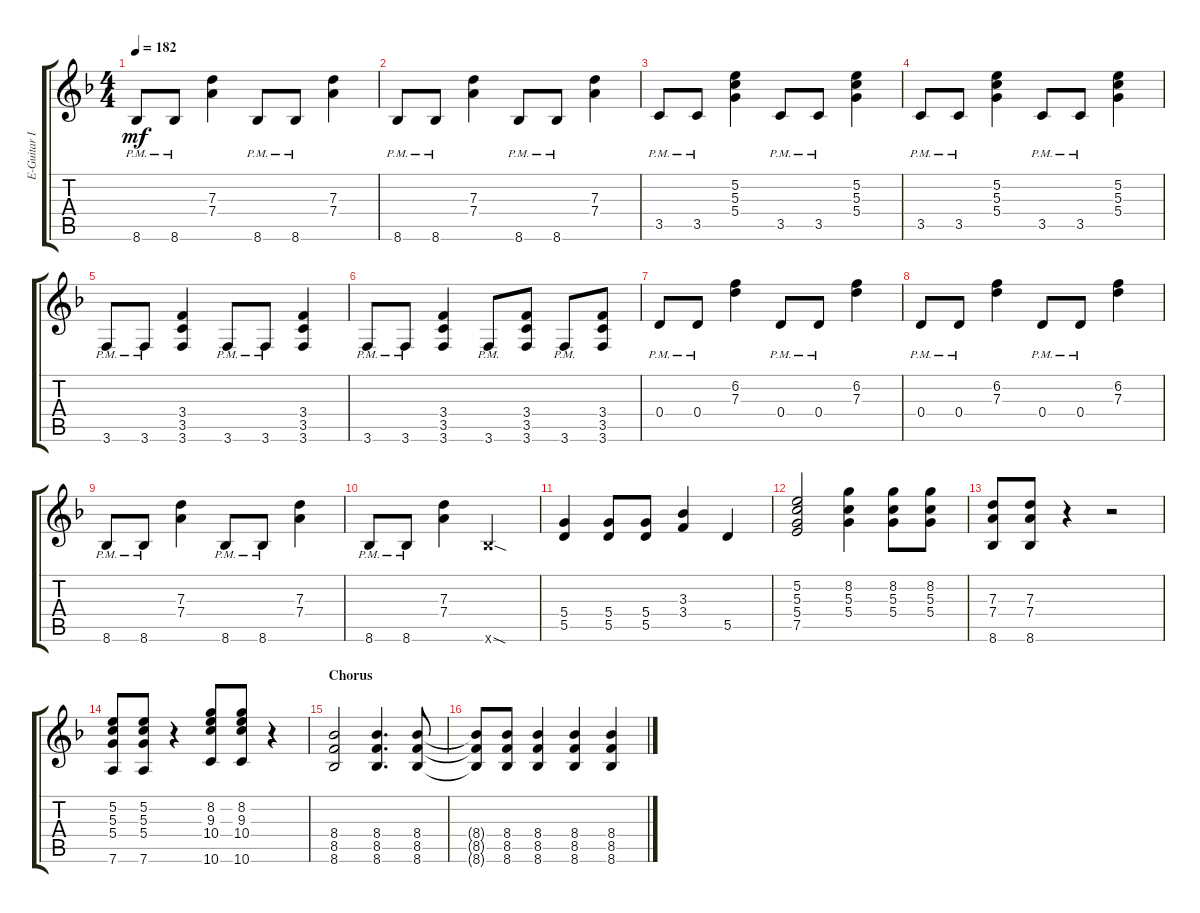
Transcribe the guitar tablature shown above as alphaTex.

\track ("E-Guitar II" "E-Guitar I") {instrument overdrivenguitar}
\staff {score tabs}
\tuning (E4 B3 G3 D3 A2 D2) {hide}
\ts (4 4)
\tempo 182
\clef g2
\ks f
8.6{pm}.8{dy mf} 8.6{pm}.8 (7.3 7.4).4 8.6{pm}.8 8.6{pm}.8 (7.3 7.4).4 |
8.6{pm}.8 8.6{pm}.8 (7.3 7.4).4 8.6{pm}.8 8.6{pm}.8 (7.3 7.4).4 |
3.5{pm}.8 3.5{pm}.8 (5.2 5.3 5.4).4 3.5{pm}.8 3.5{pm}.8 (5.2 5.3 5.4).4 |
3.5{pm}.8 3.5{pm}.8 (5.2 5.3 5.4).4 3.5{pm}.8 3.5{pm}.8 (5.2 5.3 5.4).4 |
3.6{pm}.8 3.6{pm}.8 (3.4 3.5 3.6).4 3.6{pm}.8 3.6{pm}.8 (3.4 3.5 3.6).4 |
3.6{pm}.8 3.6{pm}.8 (3.4 3.5 3.6).4 3.6{pm}.8 (3.4 3.5 3.6).8 3.6{pm}.8 (3.4 3.5 3.6).8 |
0.4{pm}.8 0.4{pm}.8 (6.2 7.3).4 0.4{pm}.8 0.4{pm}.8 (6.2 7.3).4 |
0.4{pm}.8 0.4{pm}.8 (6.2 7.3).4 0.4{pm}.8 0.4{pm}.8 (6.2 7.3).4 |
8.6{pm}.8 8.6{pm}.8 (7.3 7.4).4 8.6{pm}.8 8.6{pm}.8 (7.3 7.4).4 |
8.6{pm}.8 8.6{pm}.8 (7.3 7.4).4 8.6{sod x}.2 |
(5.4 5.5).4 (5.4 5.5).8 (5.4 5.5).8 (3.3 3.4).4 5.5.4 |
(5.2 5.3 5.4 7.5).2 (8.2 5.3 5.4).4 (8.2 5.3 5.4).8 (8.2 5.3 5.4).8 |
(7.3 7.4 8.6).8 (7.3 7.4 8.6).8 r.4 r.2 |
(5.2 5.3 5.4 7.6).8 (5.2 5.3 5.4 7.6).8 r.4 (8.2 9.3 10.4 10.6).8 (8.2 9.3 10.4 10.6).8 r.4 |
\section ("" "Chorus")
(8.4 8.5 8.6).2 (8.4 8.5 8.6).4{d} (8.4 8.5 8.6).8 |
(8.4{t} 8.5{t} 8.6{t}).8 (8.4 8.5 8.6).8 (8.4 8.5 8.6).4 (8.4 8.5 8.6).4 (8.4 8.5 8.6).4
